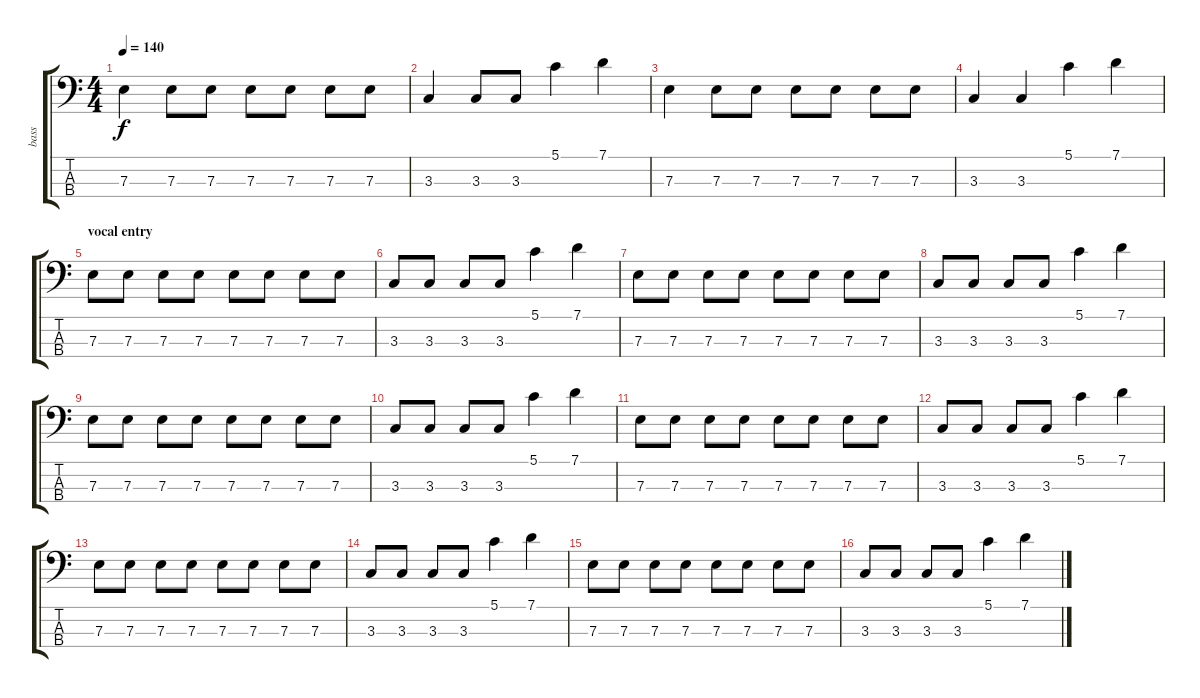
\track ("bass" "bass") {instrument electricbasspick}
\staff {score tabs}
\tuning (G2 D2 A1 E1) {hide}
\ts (4 4)
\tempo 140
\clef f4
\ks c
7.3.4{dy f instrument electricbasspick} 7.3.8 7.3.8 7.3.8 7.3.8 7.3.8 7.3.8 |
3.3.4 3.3.8 3.3.8 5.1.4 7.1.4 |
7.3.4 7.3.8 7.3.8 7.3.8 7.3.8 7.3.8 7.3.8 |
3.3.4 3.3.4 5.1.4 7.1.4 |
\section ("" "vocal entry")
7.3.8 7.3.8 7.3.8 7.3.8 7.3.8 7.3.8 7.3.8 7.3.8 |
3.3.8 3.3.8 3.3.8 3.3.8 5.1.4 7.1.4 |
7.3.8 7.3.8 7.3.8 7.3.8 7.3.8 7.3.8 7.3.8 7.3.8 |
3.3.8 3.3.8 3.3.8 3.3.8 5.1.4 7.1.4 |
7.3.8 7.3.8 7.3.8 7.3.8 7.3.8 7.3.8 7.3.8 7.3.8 |
3.3.8 3.3.8 3.3.8 3.3.8 5.1.4 7.1.4 |
7.3.8 7.3.8 7.3.8 7.3.8 7.3.8 7.3.8 7.3.8 7.3.8 |
3.3.8 3.3.8 3.3.8 3.3.8 5.1.4 7.1.4 |
7.3.8 7.3.8 7.3.8 7.3.8 7.3.8 7.3.8 7.3.8 7.3.8 |
3.3.8 3.3.8 3.3.8 3.3.8 5.1.4 7.1.4 |
7.3.8 7.3.8 7.3.8 7.3.8 7.3.8 7.3.8 7.3.8 7.3.8 |
3.3.8 3.3.8 3.3.8 3.3.8 5.1.4 7.1.4
